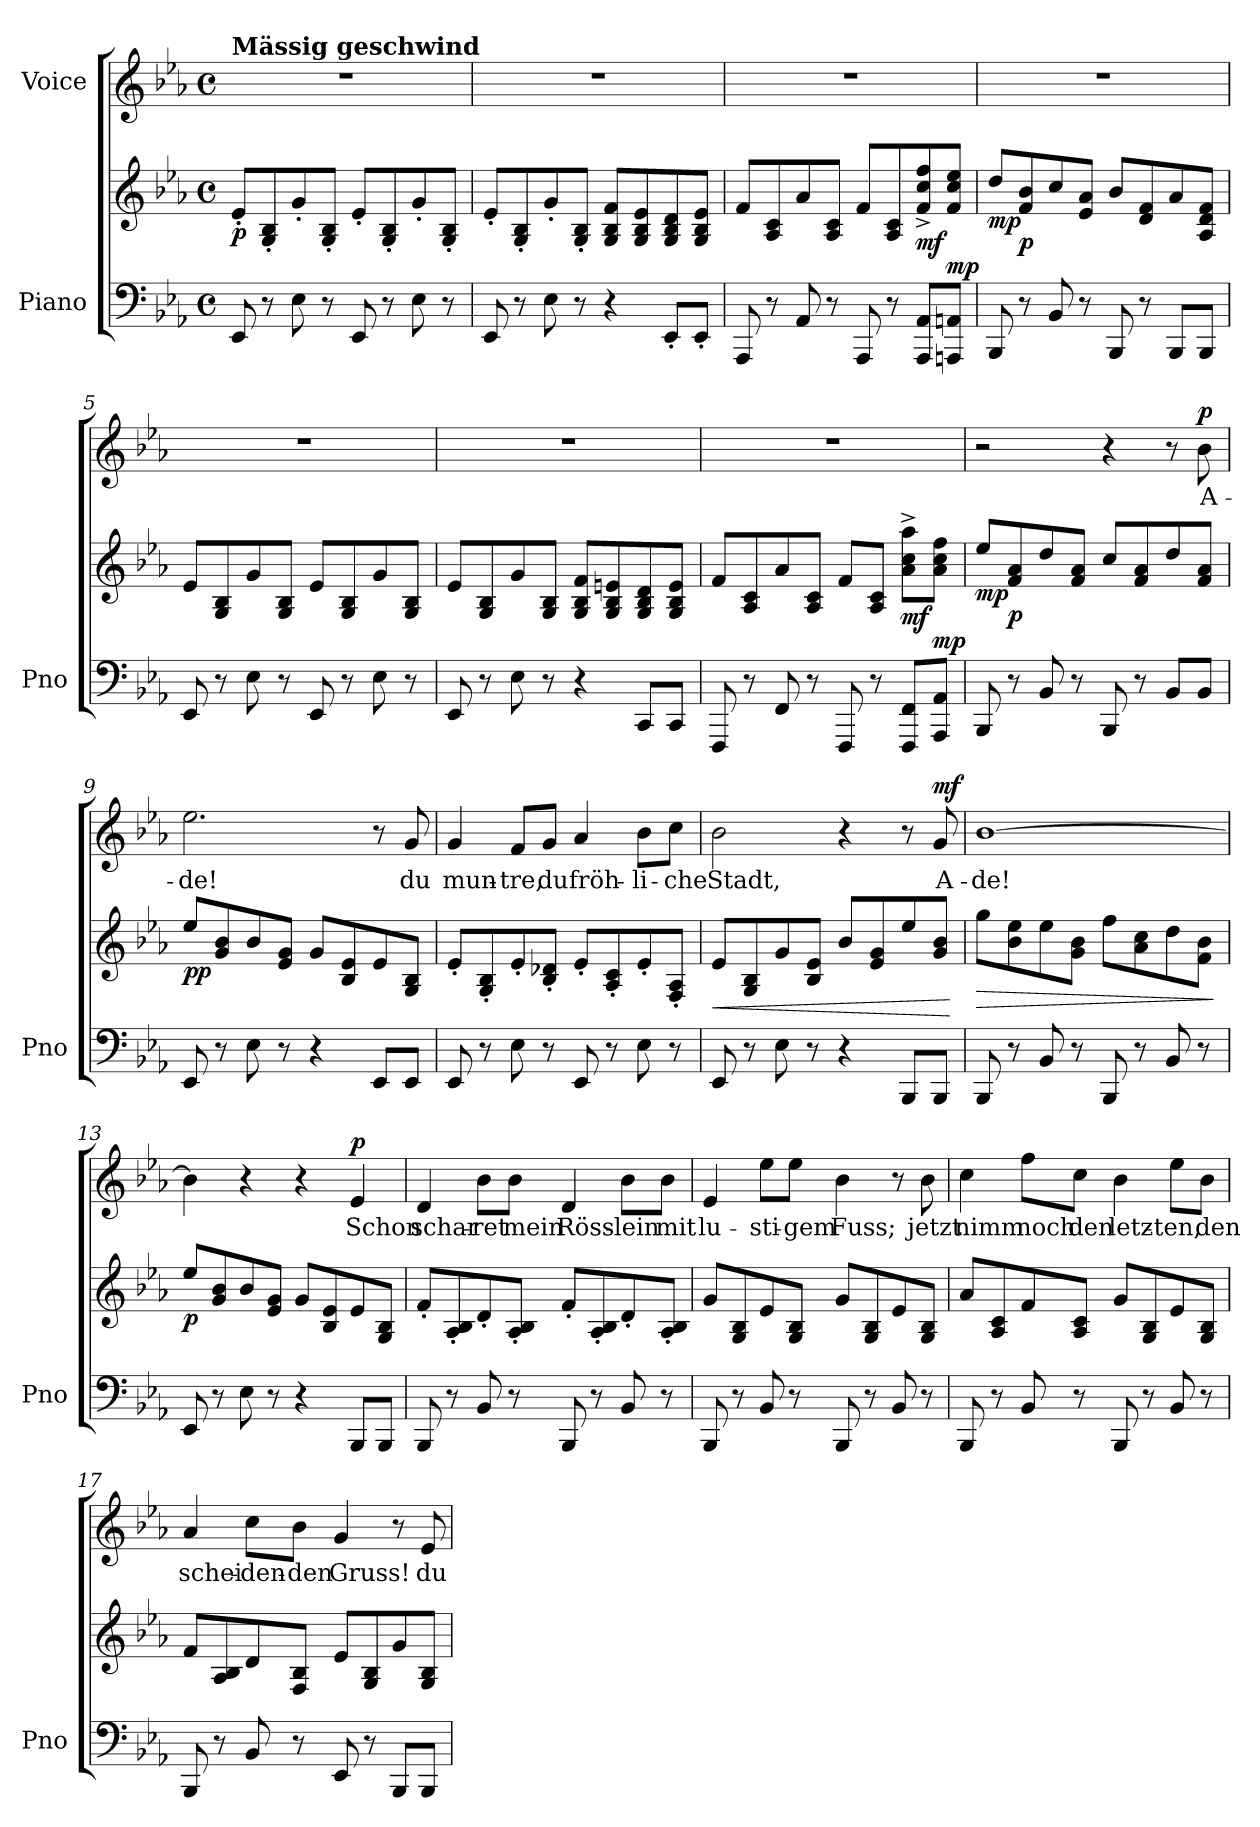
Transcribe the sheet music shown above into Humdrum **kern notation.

**kern	**kern	**dynam	**kern	**text	**dynam
*part2	*part2	*part2	*part1	*part1	*part1
*staff3	*staff2	*staff2/3	*staff1	*staff1	*staff1
*I"Piano	*	*	*I"Voice	*	*
*I'Pno	*	*	*	*	*
*clefF4	*clefG2	*	*clefG2	*	*
*k[b-e-a-]	*k[b-e-a-]	*	*k[b-e-a-]	*	*
*M4/4	*M4/4	*	*M4/4	*	*
*met(c)	*met(c)	*	*met(c)	*	*
=1	=1	=1	=1	=1	=1
!	!	!	!LO:TX:a:B:t=Mässig geschwind	!	!
!	!	!LO:DY:b	!	!	!
8EE-/	8e-'/L	p	1r	.	.
8r	8G/' 8B-/'	.	.	.	.
8E-\	8g'/	.	.	.	.
8r	8G/' 8B-/'J	.	.	.	.
8EE-/	8e-'/L	.	.	.	.
8r	8G/' 8B-/'	.	.	.	.
8E-\	8g'/	.	.	.	.
8r	8G/' 8B-/'J	.	.	.	.
=2	=2	=2	=2	=2	=2
8EE-/	8e-'/L	.	1r	.	.
8r	8G/' 8B-/'	.	.	.	.
8E-\	8g'/	.	.	.	.
8r	8G/' 8B-/'J	.	.	.	.
4r	8G/ 8B-/ 8f/L	.	.	.	.
.	8G/ 8B-/ 8e-/	.	.	.	.
8EE-'/L	8G/ 8B-/ 8d/	.	.	.	.
8EE-'/J	8G/ 8B-/ 8e-/J	.	.	.	.
=3	=3	=3	=3	=3	=3
8AAA-/	8f/L	.	1r	.	.
8r	8A-/ 8c/	.	.	.	.
8AA-/	8a-/	.	.	.	.
8r	8A-/ 8c/J	.	.	.	.
8AAA-/	8f/L	.	.	.	.
8r	8A-/ 8c/	.	.	.	.
!	!	!LO:DY:b	!	!	!
8AAA-/ 8AA-/L	8f/^ 8cc/^ 8ff/^	mf	.	.	.
!	!	!LO:DY:b	!	!	!
8AAAn/ 8AAn/J	8f/ 8cc/ 8ee-/J	mp	.	.	.
=4	=4	=4	=4	=4	=4
!	!	!LO:DY:b	!	!	!
8BBB-/	8dd/L	mp	1r	.	.
!	!	!LO:DY:b	!	!	!
8r	8f/ 8b-/	p	.	.	.
8BB-/	8cc/	.	.	.	.
8r	8e-/ 8a-/J	.	.	.	.
8BBB-/	8b-/L	.	.	.	.
8r	8d/ 8f/	.	.	.	.
8BBB-/L	8a-/	.	.	.	.
8BBB-/J	8A-/ 8d/ 8f/J	.	.	.	.
=5	=5	=5	=5	=5	=5
8EE-/	8e-/L	.	1r	.	.
8r	8G/ 8B-/	.	.	.	.
8E-\	8g/	.	.	.	.
8r	8G/ 8B-/J	.	.	.	.
8EE-/	8e-/L	.	.	.	.
8r	8G/ 8B-/	.	.	.	.
8E-\	8g/	.	.	.	.
8r	8G/ 8B-/J	.	.	.	.
!!LO:LB:g=z
=6	=6	=6	=6	=6	=6
8EE-/	8e-/L	.	1r	.	.
8r	8G/ 8B-/	.	.	.	.
8E-\	8g/	.	.	.	.
8r	8G/ 8B-/J	.	.	.	.
4r	8G/ 8B-/ 8f/L	.	.	.	.
.	8G/ 8B-/ 8en/	.	.	.	.
8CC/L	8G/ 8B-/ 8d/	.	.	.	.
8CC/J	8G/ 8B-/ 8e/J	.	.	.	.
=7	=7	=7	=7	=7	=7
8FFF/	8f/L	.	1r	.	.
8r	8A-/ 8c/	.	.	.	.
8FF/	8a-/	.	.	.	.
8r	8A-/ 8c/J	.	.	.	.
8FFF/	8f/L	.	.	.	.
8r	8A-/ 8c/J	.	.	.	.
!	!	!LO:DY:b	!	!	!
8FFF/ 8FF/L	8a-\^ 8cc\^ 8aa-\^L	mf	.	.	.
!	!	!LO:DY:b	!	!	!
8AAA-/ 8AA-/J	8a-\ 8cc\ 8ff\J	mp	.	.	.
=8	=8	=8	=8	=8	=8
!	!	!LO:DY:b	!	!	!
8BBB-/	8ee-/L	mp	2r	.	.
!	!	!LO:DY:b	!	!	!
8r	8f/ 8a-/	p	.	.	.
8BB-/	8dd/	.	.	.	.
8r	8f/ 8a-/J	.	.	.	.
8BBB-/	8cc/L	.	4r	.	.
8r	8f/ 8a-/	.	.	.	.
8BB-/L	8dd/	.	8r	.	.
!	!	!	!	!LO:LY:b	!LO:DY:a
8BB-/J	8f/ 8a-/J	.	8b-\	A-	p
=9	=9	=9	=9	=9	=9
!	!	!LO:DY:b	!	!LO:LY:b	!
8EE-/	8ee-/L	pp	2.ee-\	-de!	.
8r	8g/ 8b-/	.	.	.	.
8E-\	8b-/	.	.	.	.
8r	8e-/ 8g/J	.	.	.	.
4r	8g/L	.	.	.	.
.	8B-/ 8e-/	.	.	.	.
8EE-/L	8e-/	.	8r	.	.
!	!	!	!	!LO:LY:b	!
8EE-/J	8G/ 8B-/J	.	8g/	du	.
=10	=10	=10	=10	=10	=10
!	!	!	!	!LO:LY:b	!
8EE-/	8e-'/L	.	4g/	mun-	.
8r	8G/' 8B-/'	.	.	.	.
!	!	!	!	!LO:LY:b	!
8E-\	8e-'/	.	8f/L	-tre,	.
!	!	!	!	!LO:LY:b	!
8r	8B-/' 8d-X/'J	.	8g/J	du	.
!	!	!	!	!LO:LY:b	!
8EE-/	8e-'/L	.	4a-/	fröh-	.
8r	8A-/' 8c/'	.	.	.	.
!	!	!	!	!LO:LY:b	!
8E-\	8e-'/	.	8b-\L	-li-	.
!	!	!	!	!LO:LY:b	!
8r	8F/' 8A-/'J	.	8cc\J	-che	.
!!LO:LB:g=z
=11	=11	=11	=11	=11	=11
!	!	!LO:HP:b	!	!LO:LY:b	!
8EE-/	8e-/L	<	2b-\	Stadt,	.
8r	8G/ 8B-/	.	.	.	.
8E-\	8g/	.	.	.	.
8r	8B-/ 8e-/J	.	.	.	.
4r	8b-/L	.	4r	.	.
.	8e-/ 8g/	.	.	.	.
8BBB-/L	8ee-/	.	8r	.	.
!	!	!	!	!LO:LY:b	!LO:DY:a
8BBB-/J	8g/ 8b-/J	.	8g/	A-	mf
.	.	[	.	.	.
=12	=12	=12	=12	=12	=12
!	!	!LO:HP:b	!	!LO:LY:b	!
8BBB-/	8gg\L	>	[1b-	-de!	.
8r	8b-\ 8ee-\	.	.	.	.
8BB-/	8ee-\	.	.	.	.
8r	8g\ 8b-\J	.	.	.	.
8BBB-/	8ff\L	.	.	.	.
8r	8a-\ 8cc\	.	.	.	.
8BB-/	8dd\	.	.	.	.
8r	8f\ 8b-\J	.	.	.	.
.	.	]	.	.	.
=13	=13	=13	=13	=13	=13
!	!	!LO:DY:b	!	!	!
8EE-/	8ee-/L	p	4b-\]	.	.
8r	8g/ 8b-/	.	.	.	.
8E-\	8b-/	.	4r	.	.
8r	8e-/ 8g/J	.	.	.	.
4r	8g/L	.	4r	.	.
.	8B-/ 8e-/	.	.	.	.
!	!	!	!	!LO:LY:b	!LO:DY:a
8BBB-/L	8e-/	.	4e-/	Schon	p
8BBB-/J	8G/ 8B-/J	.	.	.	.
=14	=14	=14	=14	=14	=14
!	!	!	!	!LO:LY:b	!
8BBB-/	8f'/L	.	4d/	schar-	.
8r	8A-/' 8B-/'	.	.	.	.
!	!	!	!	!LO:LY:b	!
8BB-/	8d'/	.	8b-\L	-ret	.
!	!	!	!	!LO:LY:b	!
8r	8A-/' 8B-/'J	.	8b-\J	mein	.
!	!	!	!	!LO:LY:b	!
8BBB-/	8f'/L	.	4d/	Röss-	.
8r	8A-/' 8B-/'	.	.	.	.
!	!	!	!	!LO:LY:b	!
8BB-/	8d'/	.	8b-\L	-lein	.
!	!	!	!	!LO:LY:b	!
8r	8A-/' 8B-/'J	.	8b-\J	mit	.
=15	=15	=15	=15	=15	=15
!	!	!	!	!LO:LY:b	!
8BBB-/	8g/L	.	4e-/	lu-	.
8r	8G/ 8B-/	.	.	.	.
!	!	!	!	!LO:LY:b	!
8BB-/	8e-/	.	8ee-\L	-sti-	.
!	!	!	!	!LO:LY:b	!
8r	8G/ 8B-/J	.	8ee-\J	-gem	.
!	!	!	!	!LO:LY:b	!
8BBB-/	8g/L	.	4b-\	Fuss;	.
8r	8G/ 8B-/	.	.	.	.
8BB-/	8e-/	.	8r	.	.
!	!	!	!	!LO:LY:b	!
8r	8G/ 8B-/J	.	8b-\	jetzt	.
!!LO:LB:g=z
=16	=16	=16	=16	=16	=16
!	!	!	!	!LO:LY:b	!
8BBB-/	8a-/L	.	4cc\	nimm	.
8r	8A-/ 8c/	.	.	.	.
!	!	!	!	!LO:LY:b	!
8BB-/	8f/	.	8ff\L	noch	.
!	!	!	!	!LO:LY:b	!
8r	8A-/ 8c/J	.	8cc\J	den	.
!	!	!	!	!LO:LY:b	!
8BBB-/	8g/L	.	4b-\	letz-	.
8r	8G/ 8B-/	.	.	.	.
!	!	!	!	!LO:LY:b	!
8BB-/	8e-/	.	8ee-\L	-ten,	.
!	!	!	!	!LO:LY:b	!
8r	8G/ 8B-/J	.	8b-\J	den	.
=17	=17	=17	=17	=17	=17
!	!	!	!	!LO:LY:b	!
8BBB-/	8f/L	.	4a-/	schei-	.
8r	8A-/ 8B-/	.	.	.	.
!	!	!	!	!LO:LY:b	!
8BB-/	8d/	.	8cc\L	-den-	.
!	!	!	!	!LO:LY:b	!
8r	8F/ 8B-/J	.	8b-\J	-den	.
!	!	!	!	!LO:LY:b	!
8EE-/	8e-/L	.	4g/	Gruss!	.
8r	8G/ 8B-/	.	.	.	.
8BBB-/L	8g/	.	8r	.	.
!	!	!	!	!LO:LY:b	!
8BBB-/J	8G/ 8B-/J	.	8e-/	du	.
=	=	=	=	=	=
*-	*-	*-	*-	*-	*-
